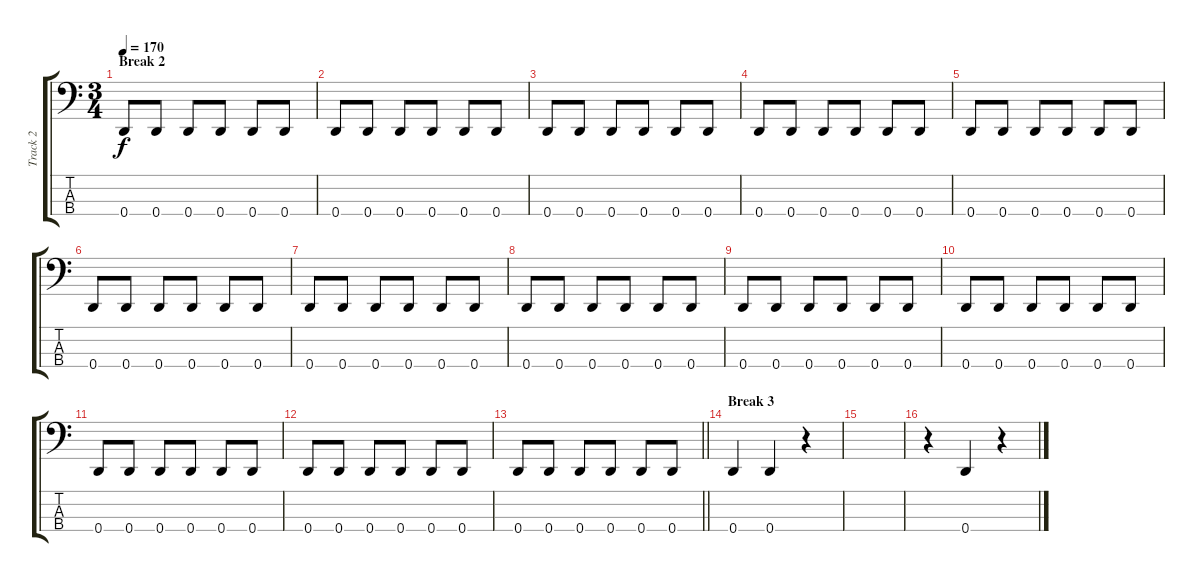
\track ("Track 2" "Track 2") {instrument electricbassfinger}
\staff {score tabs}
\tuning (G2 D2 A1 D1) {hide}
\ts (3 4)
\section ("" "Break 2")
\tempo 170
\clef f4
\ks c
0.4.8{dy f} 0.4.8 0.4.8 0.4.8 0.4.8 0.4.8 |
0.4.8 0.4.8 0.4.8 0.4.8 0.4.8 0.4.8 |
0.4.8 0.4.8 0.4.8 0.4.8 0.4.8 0.4.8 |
0.4.8 0.4.8 0.4.8 0.4.8 0.4.8 0.4.8 |
0.4.8 0.4.8 0.4.8 0.4.8 0.4.8 0.4.8 |
0.4.8 0.4.8 0.4.8 0.4.8 0.4.8 0.4.8 |
0.4.8 0.4.8 0.4.8 0.4.8 0.4.8 0.4.8 |
0.4.8 0.4.8 0.4.8 0.4.8 0.4.8 0.4.8 |
0.4.8 0.4.8 0.4.8 0.4.8 0.4.8 0.4.8 |
0.4.8 0.4.8 0.4.8 0.4.8 0.4.8 0.4.8 |
0.4.8 0.4.8 0.4.8 0.4.8 0.4.8 0.4.8 |
0.4.8 0.4.8 0.4.8 0.4.8 0.4.8 0.4.8 |
\barLineRight lightlight
0.4.8 0.4.8 0.4.8 0.4.8 0.4.8 0.4.8 |
\section ("" "Break 3")
0.4.4 0.4.4 r.4 |
|
r.4 0.4.4 r.4
